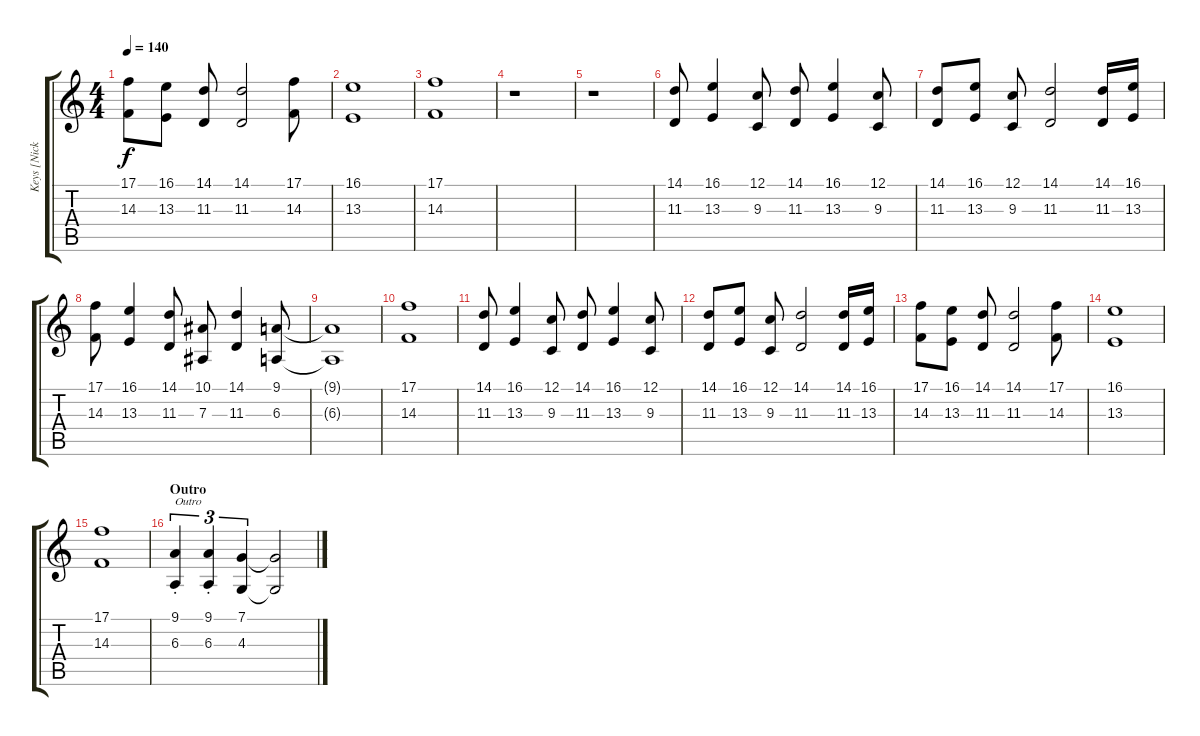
\track ("Keys [Nick Wall]" "Keys [Nick") {instrument stringensemble1}
\staff {score tabs}
\tuning (C4 G3 Eb3 Bb2 F2 C2) {hide}
\ts (4 4)
\tempo 140
\clef g2
\ks c
(17.1 14.3).8{dy f} (16.1 13.3).8 (14.1 11.3).8 (14.1 11.3).2 (17.1 14.3).8 |
(16.1 13.3).1 |
(17.1 14.3).1 |
r.1 |
r.1 |
(14.1 11.3).8{instrument pad3polysynth} (16.1 13.3).4 (12.1 9.3).8 (14.1 11.3).8 (16.1 13.3).4 (12.1 9.3).8 |
(14.1 11.3).8 (16.1 13.3).8 (12.1 9.3).8 (14.1 11.3).2 (14.1 11.3).16 (16.1 13.3).16 |
(17.1 14.3).8 (16.1 13.3).4 (14.1 11.3).8 (10.1 7.3).8 (14.1 11.3).4 (9.1 6.3).8 |
(9.1{t} 6.3{t}).1 |
(17.1 14.3).1 |
(14.1 11.3).8{instrument pad3polysynth} (16.1 13.3).4 (12.1 9.3).8 (14.1 11.3).8 (16.1 13.3).4 (12.1 9.3).8 |
(14.1 11.3).8 (16.1 13.3).8 (12.1 9.3).8 (14.1 11.3).2 (14.1 11.3).16 (16.1 13.3).16 |
(17.1 14.3).8 (16.1 13.3).8 (14.1 11.3).8 (14.1 11.3).2 (17.1 14.3).8 |
(16.1 13.3).1 |
(17.1 14.3).1 |
\section ("" "Outro")
(9.1{st} 6.3{st}).4{tu (3 2) txt "Outro" instrument stringensemble1} (9.1{st} 6.3{st}).4{tu (3 2)} (7.1 4.3).4{tu (3 2)} (7.1{t} 4.3{t}).2
